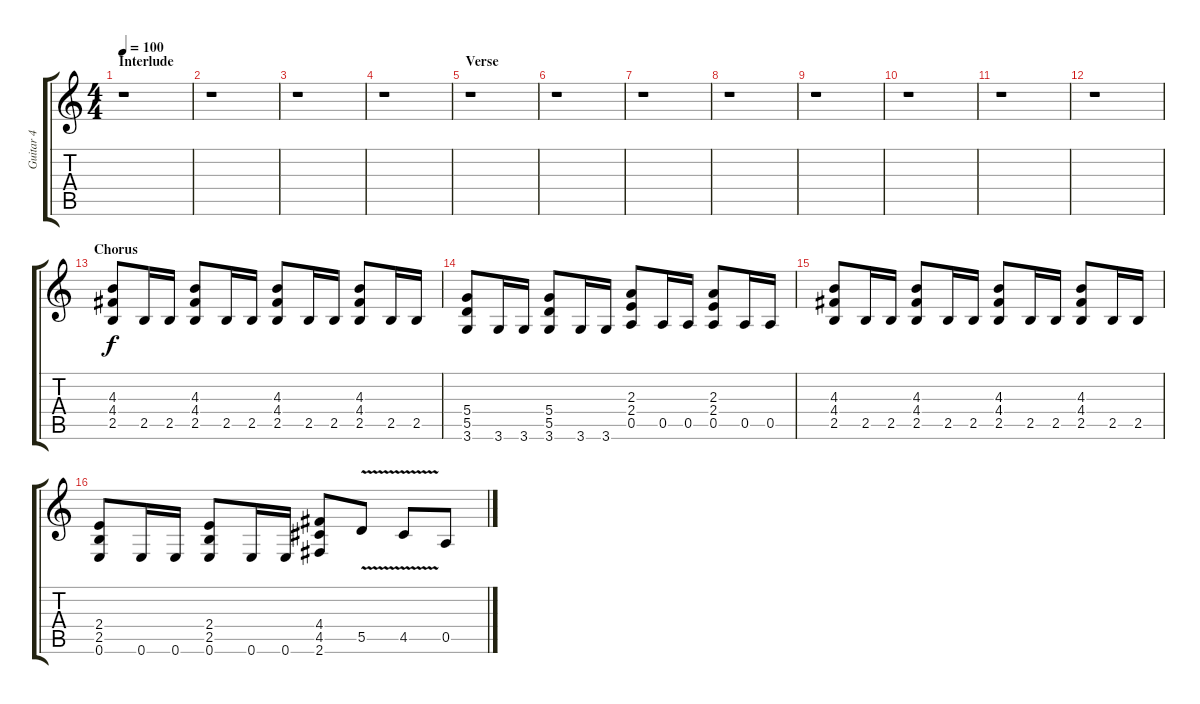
\track ("Guitar 4" "Guitar 4") {instrument distortionguitar}
\staff {score tabs}
\tuning (E4 B3 G3 D3 A2 E2) {hide}
\ts (4 4)
\section ("" "Interlude")
\tempo 100
\clef g2
\ks c
r.1{dy f} |
r.1 |
r.1 |
r.1 |
\section ("" "Verse")
r.1 |
r.1 |
r.1 |
r.1 |
r.1 |
r.1 |
r.1 |
r.1 |
\section ("" "Chorus")
(4.3 4.4 2.5).8 2.5.16 2.5.16 (4.3 4.4 2.5).8 2.5.16 2.5.16 (4.3 4.4 2.5).8 2.5.16 2.5.16 (4.3 4.4 2.5).8 2.5.16 2.5.16 |
(5.4 5.5 3.6).8 3.6.16 3.6.16 (5.4 5.5 3.6).8 3.6.16 3.6.16 (2.3 2.4 0.5).8 0.5.16 0.5.16 (2.3 2.4 0.5).8 0.5.16 0.5.16 |
(4.3 4.4 2.5).8 2.5.16 2.5.16 (4.3 4.4 2.5).8 2.5.16 2.5.16 (4.3 4.4 2.5).8 2.5.16 2.5.16 (4.3 4.4 2.5).8 2.5.16 2.5.16 |
(2.4 2.5 0.6).8 0.6.16 0.6.16 (2.4 2.5 0.6).8 0.6.16 0.6.16 (4.4 4.5 2.6).8 5.5{v}.8 4.5{v}.8 0.5.8
